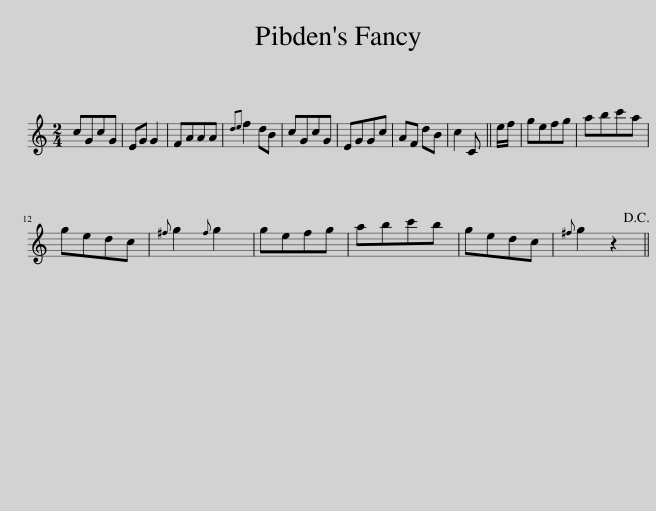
X:1
L:1/8
M:2/4
I:linebreak $
K:C
V:1 treble
V:1
 cGcG | EG G2 | FAAA |{de} f2 dB | cGcG | %5
 EGGc | AF dB | c2 C || e/f/ | gefg | %10
 abc'a |$ gedc |{^f} g2{f} g2 | gefg | abc'b | %15
 gedc |{^f} g2 z2!D.C.! || %17
